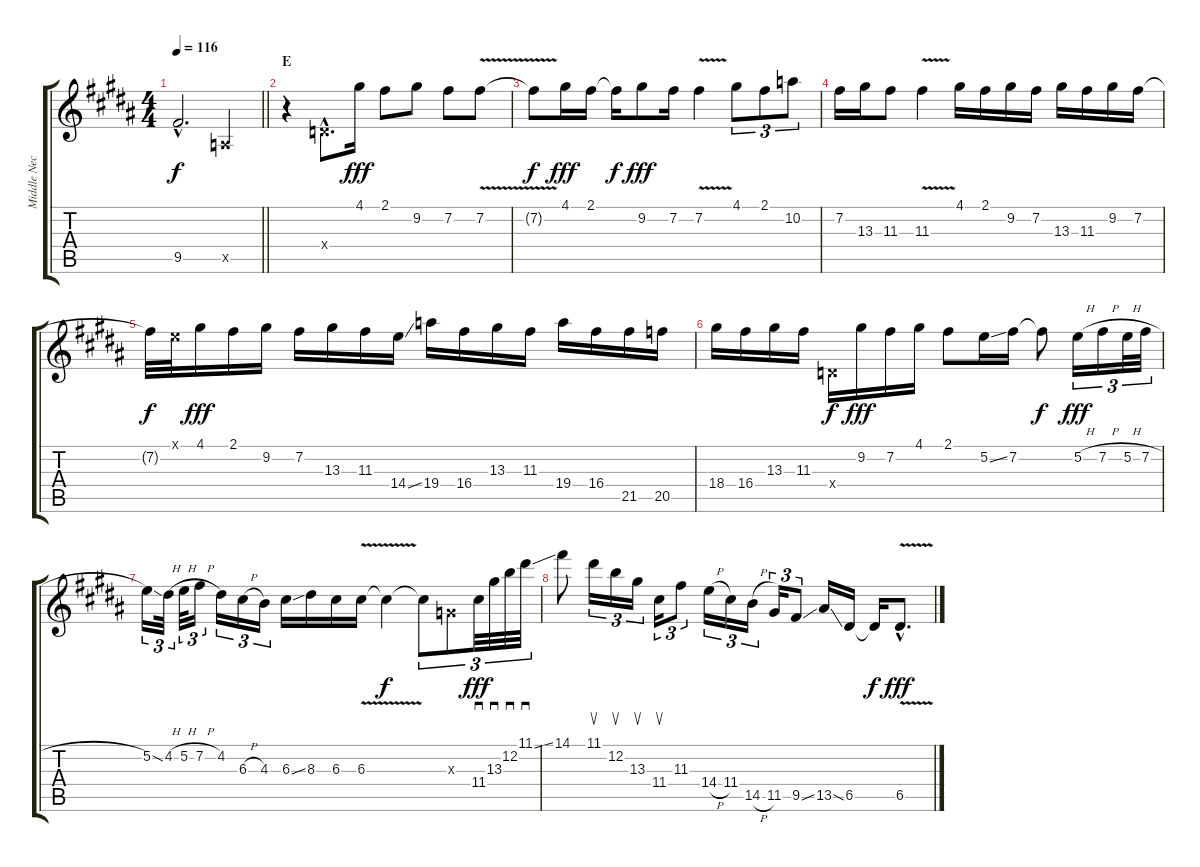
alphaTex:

\track ("Middle Neck" "Middle Nec") {instrument overdrivenguitar}
\staff {score tabs}
\tuning (E4 B3 G3 D3 A2 E2) {hide}
\ts (4 4)
\tempo 116
\clef g2
\barLineRight lightlight
\ks b
9.5{hac t}.2{d dy f} 0.5{x}.4 |
\section ("" "E")
r.4 0.4{hac x}.8{d} 4.1.16{dy fff} 2.1.8 9.2.8 7.2.8 7.2{v}.8 |
7.2{t}.8{dy f} 4.1.16{dy fff} 2.1.16 2.1{t}.16{dy f} 9.2.8{dy fff} 7.2.16 7.2{v}.4 4.1.8{tu (3 2)} 2.1.8{tu (3 2)} 10.2.8{tu (3 2)} |
7.2.16 13.3.16 11.3.8 11.3{v}.4 4.1.16 2.1.16 9.2.16 7.2.16 13.3.16 11.3.16 9.2.16 7.2.16 |
7.2{t}.32{dy f} 0.1{x}.32 4.1.16{dy fff} 2.1.16 9.2.16 7.2.16 13.3.16 11.3.16 14.4{ss}.16 19.4.16 16.4.16 13.3.16 11.3.16 19.4.16 16.4.16 21.5.16 20.5.16 |
18.4.16 16.4.16 13.3.16 11.3.16 0.4{x}.16{dy f} 9.2.16{dy fff} 7.2.16 4.1.16 2.1.8 5.2{ss}.16 7.2.16 7.2{t}.8{dy f} 5.2{h}.16{tu (3 2) dy fff} 7.2{h}.16{tu (3 2)} 5.2{h}.32{tu (3 2)} 7.2{h}.32{tu (3 2)} |
5.2{ss}.16{tu (3 2)} 4.2{h}.32{tu (3 2)} 5.2{h}.32{tu (3 2)} 7.2{h}.16{tu (3 2)} 4.2.16{tu (3 2)} 6.3{h}.16{tu (3 2)} 4.3.16{tu (3 2)} 6.3{ss}.16 8.3.16 6.3.16 6.3{v}.16 6.3{t}.4{dy f} 6.3{t}.8{tu (3 2)} 0.3{x}.8{tu (3 2)} 11.4.32{sd tu (3 2) dy fff} 13.3.32{sd tu (3 2)} 12.2.32{sd tu (3 2)} 11.1{ss}.32{sd tu (3 2)} |
14.1.8 11.1.16{su tu (3 2)} 12.2.16{su tu (3 2)} 13.3.16{su tu (3 2)} 11.4.16{su tu (3 2)} 11.3.8{tu (3 2)} 14.4{h}.16{tu (3 2)} 11.4.16{tu (3 2)} 14.5{h}.16{tu (3 2)} 11.5.16{tu (3 2)} 9.5{ss}.8{tu (3 2)} 13.5{ss}.16 6.5.16 6.5{t}.16{dy f} 6.5{v hac}.8{d dy fff}
